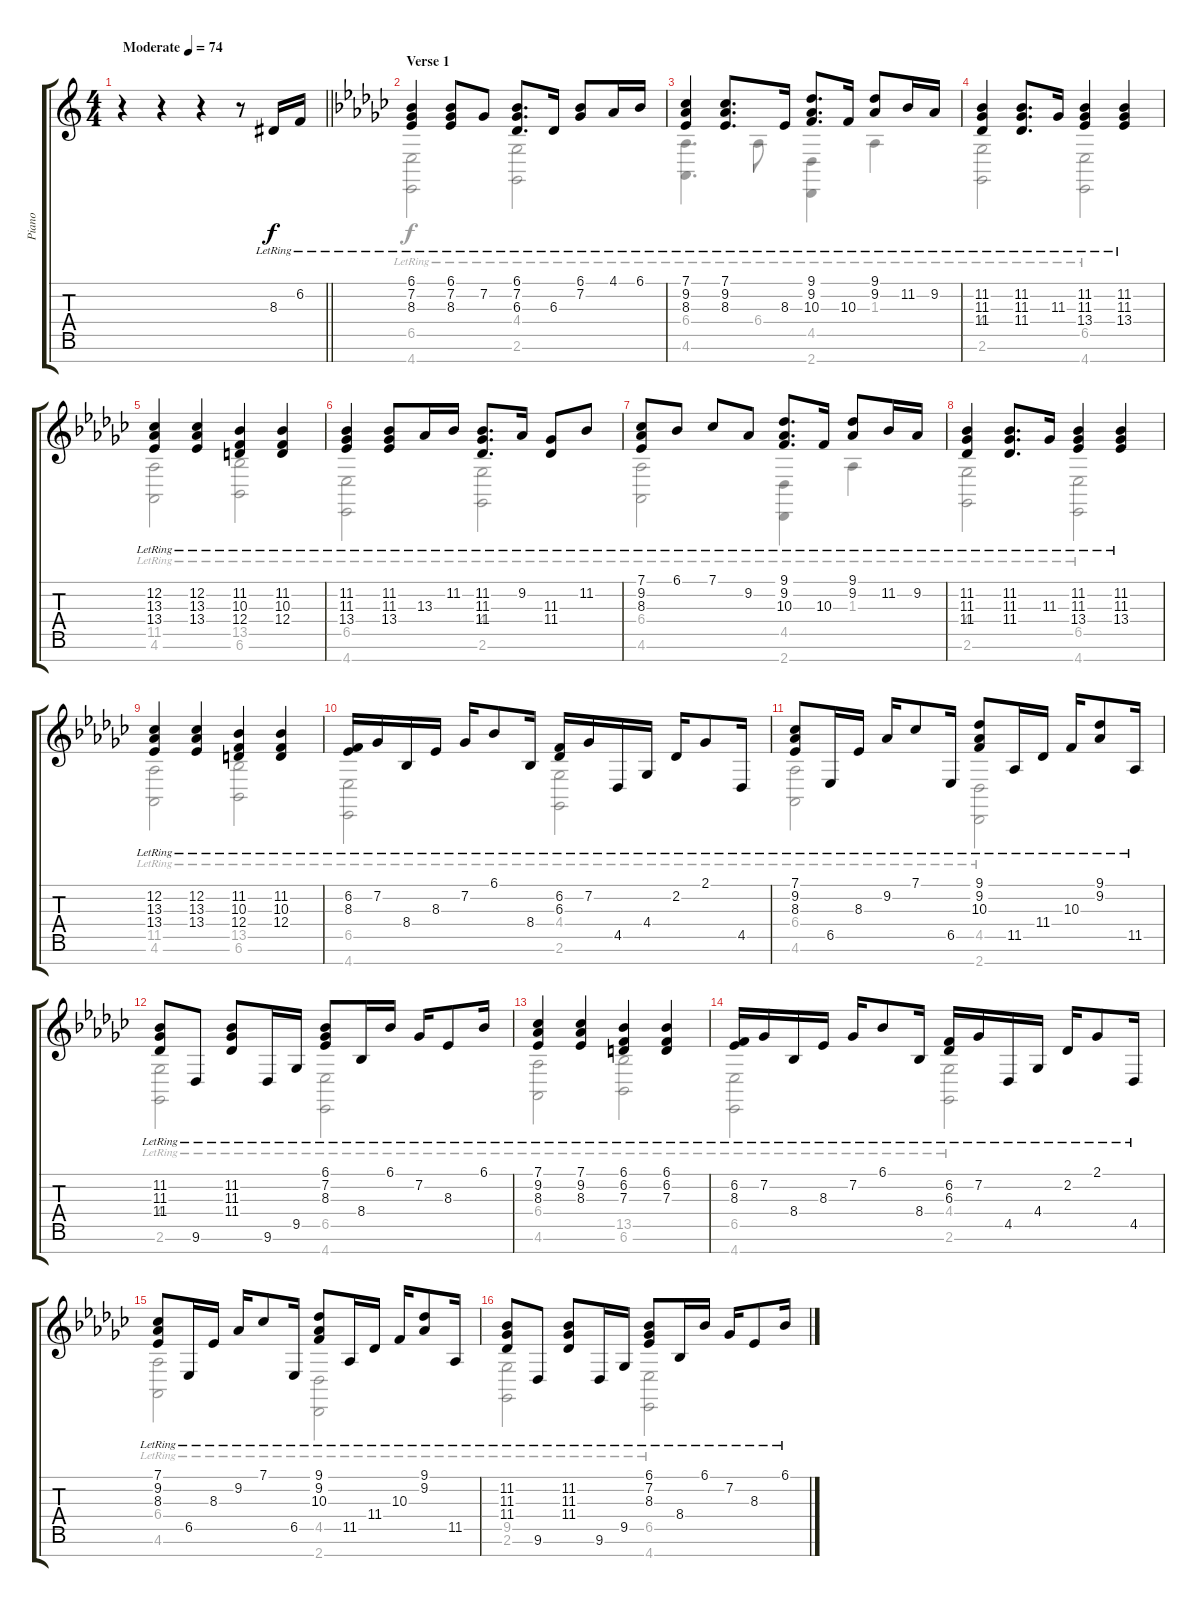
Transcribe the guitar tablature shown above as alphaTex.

\track ("Piano" "Piano") {solo instrument acousticgrandpiano}
\staff {score tabs}
\tuning (E4 B3 G3 D3 A2 E2 B1) {hide}
\voice
\ts (4 4)
\tempo (74 "Moderate")
\clef g2
\barLineRight lightlight
\ks c
r.4{dy f instrument acousticgrandpiano} r.4 r.4 r.8 8.3{lr}.16 6.2{lr}.16 |
\section ("" "Verse 1")
\ks ebminor
(6.1{lr} 7.2{lr} 8.3{lr}).4 (6.1{lr} 7.2{lr} 8.3{lr}).8 7.2{lr}.8 (6.1{lr} 7.2{lr} 6.3{lr}).8{d} 6.3{lr}.16 (6.1{lr} 7.2{lr}).8 4.1{lr}.16 6.1{lr}.16 |
(7.1{lr} 9.2{lr} 8.3{lr}).4 (7.1{lr} 9.2{lr} 8.3{lr}).8{d} 8.3{lr}.16 (9.1{lr} 9.2{lr} 10.3{lr}).8{d} 10.3{lr}.16 (9.1{lr} 9.2{lr}).8 11.2{lr}.16 9.2{lr}.16 |
(11.2{lr} 11.3{lr} 11.4{lr}).4 (11.2{lr} 11.3{lr} 11.4{lr}).8{d} 11.3{lr}.16 (11.2{lr} 11.3{lr} 13.4{lr}).4 (11.2{lr} 11.3{lr} 13.4{lr}).4 |
(12.2{lr} 13.3{lr} 13.4{lr}).4 (12.2{lr} 13.3{lr} 13.4{lr}).4 (11.2{lr} 10.3{lr} 12.4{lr}).4 (11.2{lr} 10.3{lr} 12.4{lr}).4 |
(11.2{lr} 11.3{lr} 13.4{lr}).4 (11.2{lr} 11.3{lr} 13.4{lr}).8 13.3{lr}.16 11.2{lr}.16 (11.2{lr} 11.3{lr} 11.4{lr}).8{d} 9.2{lr}.16 (11.3{lr} 11.4).8 11.2{lr}.8 |
(7.1{lr} 9.2{lr} 8.3{lr}).8 6.1{lr}.8 7.1{lr}.8 9.2{lr}.8 (9.1{lr} 9.2{lr} 10.3{lr}).8{d} 10.3{lr}.16 (9.1{lr} 9.2{lr}).8 11.2{lr}.16 9.2{lr}.16 |
(11.2{lr} 11.3{lr} 11.4{lr}).4 (11.2{lr} 11.3{lr} 11.4{lr}).8{d} 11.3{lr}.16 (11.2{lr} 11.3{lr} 13.4{lr}).4 (11.2{lr} 11.3{lr} 13.4{lr}).4 |
(12.2{lr} 13.3{lr} 13.4{lr}).4 (12.2{lr} 13.3{lr} 13.4{lr}).4 (11.2{lr} 10.3{lr} 12.4{lr}).4 (11.2{lr} 10.3{lr} 12.4{lr}).4 |
(6.2{lr} 8.3{lr}).16 7.2{lr}.16 8.4{lr}.16 8.3{lr}.16 7.2{lr}.16 6.1{lr}.8 8.4{lr}.16 (6.2{lr} 6.3{lr}).16 7.2{lr}.16 4.5{lr}.16 4.4{lr}.16 2.2{lr}.16 2.1{lr}.8 4.5{lr}.16 |
(7.1{lr} 9.2{lr} 8.3{lr}).8 6.5{lr}.16 8.3{lr}.16 9.2{lr}.16 7.1{lr}.8 6.5{lr}.16 (9.1{lr} 9.2{lr} 10.3{lr}).8 11.5{lr}.16 11.4{lr}.16 10.3{lr}.16 (9.1{lr} 9.2{lr}).8 11.5{lr}.16 |
(11.2{lr} 11.3{lr} 11.4{lr}).8 9.6{lr}.8 (11.2{lr} 11.3{lr} 11.4{lr}).8 9.6{lr}.16 9.5{lr}.16 (6.1{lr} 7.2{lr} 8.3{lr}).8 8.4{lr}.16 6.1{lr}.16 7.2{lr}.16 8.3{lr}.8 6.1{lr}.16 |
(7.1{lr} 9.2{lr} 8.3{lr}).4 (7.1{lr} 9.2{lr} 8.3{lr}).4 (6.1{lr} 6.2{lr} 7.3{lr}).4 (6.1{lr} 6.2{lr} 7.3{lr}).4 |
(6.2{lr} 8.3{lr}).16 7.2{lr}.16 8.4{lr}.16 8.3{lr}.16 7.2{lr}.16 6.1{lr}.8 8.4{lr}.16 (6.2{lr} 6.3{lr}).16 7.2{lr}.16 4.5{lr}.16 4.4{lr}.16 2.2{lr}.16 2.1{lr}.8 4.5{lr}.16 |
(7.1{lr} 9.2{lr} 8.3{lr}).8 6.5{lr}.16 8.3{lr}.16 9.2{lr}.16 7.1{lr}.8 6.5{lr}.16 (9.1{lr} 9.2{lr} 10.3{lr}).8 11.5{lr}.16 11.4{lr}.16 10.3{lr}.16 (9.1{lr} 9.2{lr}).8 11.5{lr}.16 |
(11.2{lr} 11.3{lr} 11.4{lr}).8 9.6{lr}.8 (11.2{lr} 11.3{lr} 11.4{lr}).8 9.6{lr}.16 9.5{lr}.16 (6.1{lr} 7.2{lr} 8.3{lr}).8 8.4{lr}.16 6.1{lr}.16 7.2{lr}.16 8.3{lr}.8 6.1{lr}.16
\voice
\clef g2
\ottava regular
\simile none
\barLineRight lightlight
\ks c
|
\ks ebminor
(6.5{lr} 4.7{lr}).2 (4.4{lr} 2.6{lr}).2 |
(6.4{lr} 4.6{lr}).4{d} 6.4{lr}.8 (4.5{lr} 2.7{lr}).4 1.3{lr}.4 |
(4.4{lr} 2.6{lr}).2 (6.5{lr} 4.7{lr}).2 |
(11.5{lr} 4.6{lr}).2 (13.5{lr} 6.6{lr}).2 |
(6.5{lr} 4.7{lr}).2 (4.4{lr} 2.6{lr}).2 |
(6.4{lr} 4.6{lr}).2 (4.5{lr} 2.7{lr}).4 1.3{lr}.4 |
(4.4{lr} 2.6{lr}).2 (6.5{lr} 4.7{lr}).2 |
(11.5{lr} 4.6{lr}).2 (13.5{lr} 6.6{lr}).2 |
(6.5{lr} 4.7{lr}).2 (4.4{lr} 2.6{lr}).2 |
(6.4{lr} 4.6{lr}).2 (4.5{lr} 2.7{lr}).2 |
(4.4{lr} 2.6{lr}).2 (6.5{lr} 4.7{lr}).2 |
(6.4{lr} 4.6{lr}).2 (13.5{lr} 6.6{lr}).2 |
(6.5{lr} 4.7{lr}).2 (4.4{lr} 2.6{lr}).2 |
(6.4{lr} 4.6{lr}).2 (4.5{lr} 2.7{lr}).2 |
(9.5{lr} 2.6{lr}).2 (6.5{lr} 4.7{lr}).2
